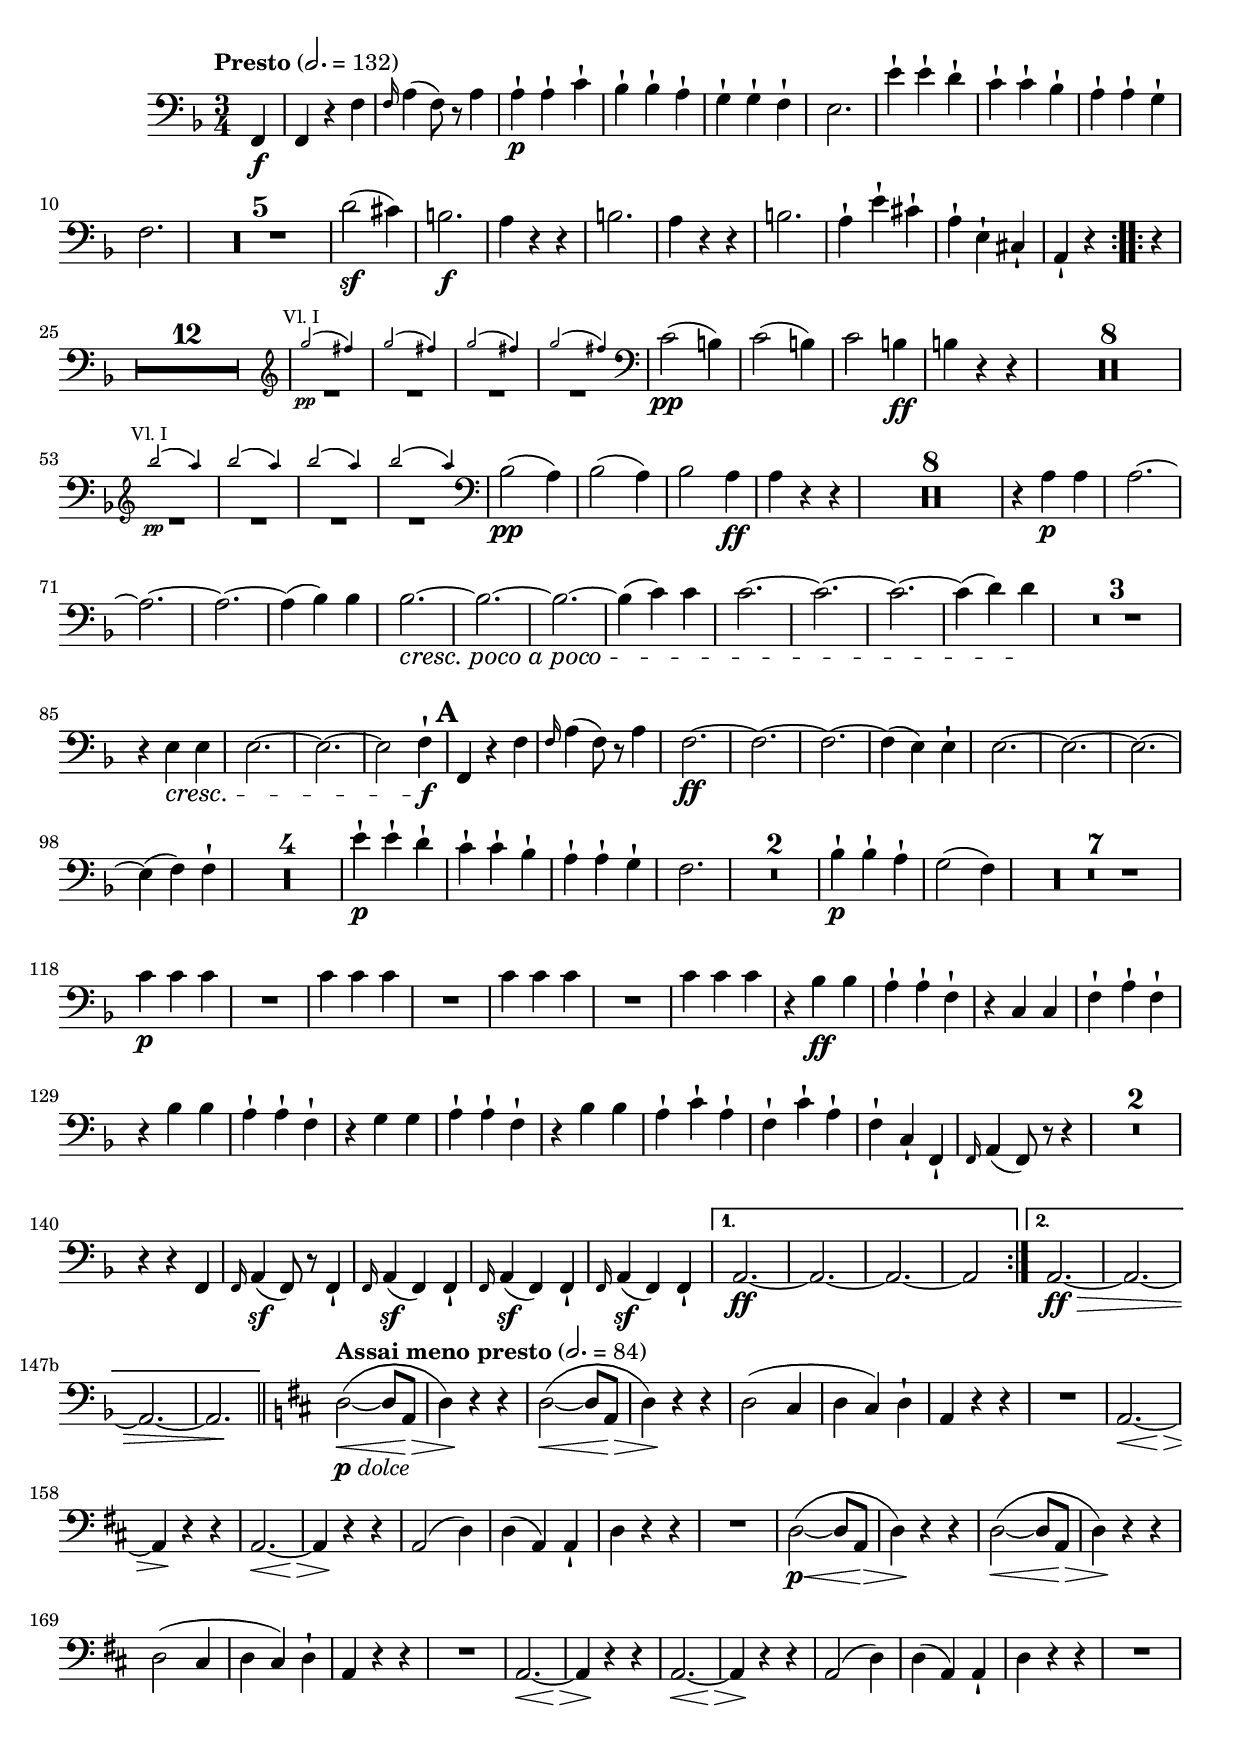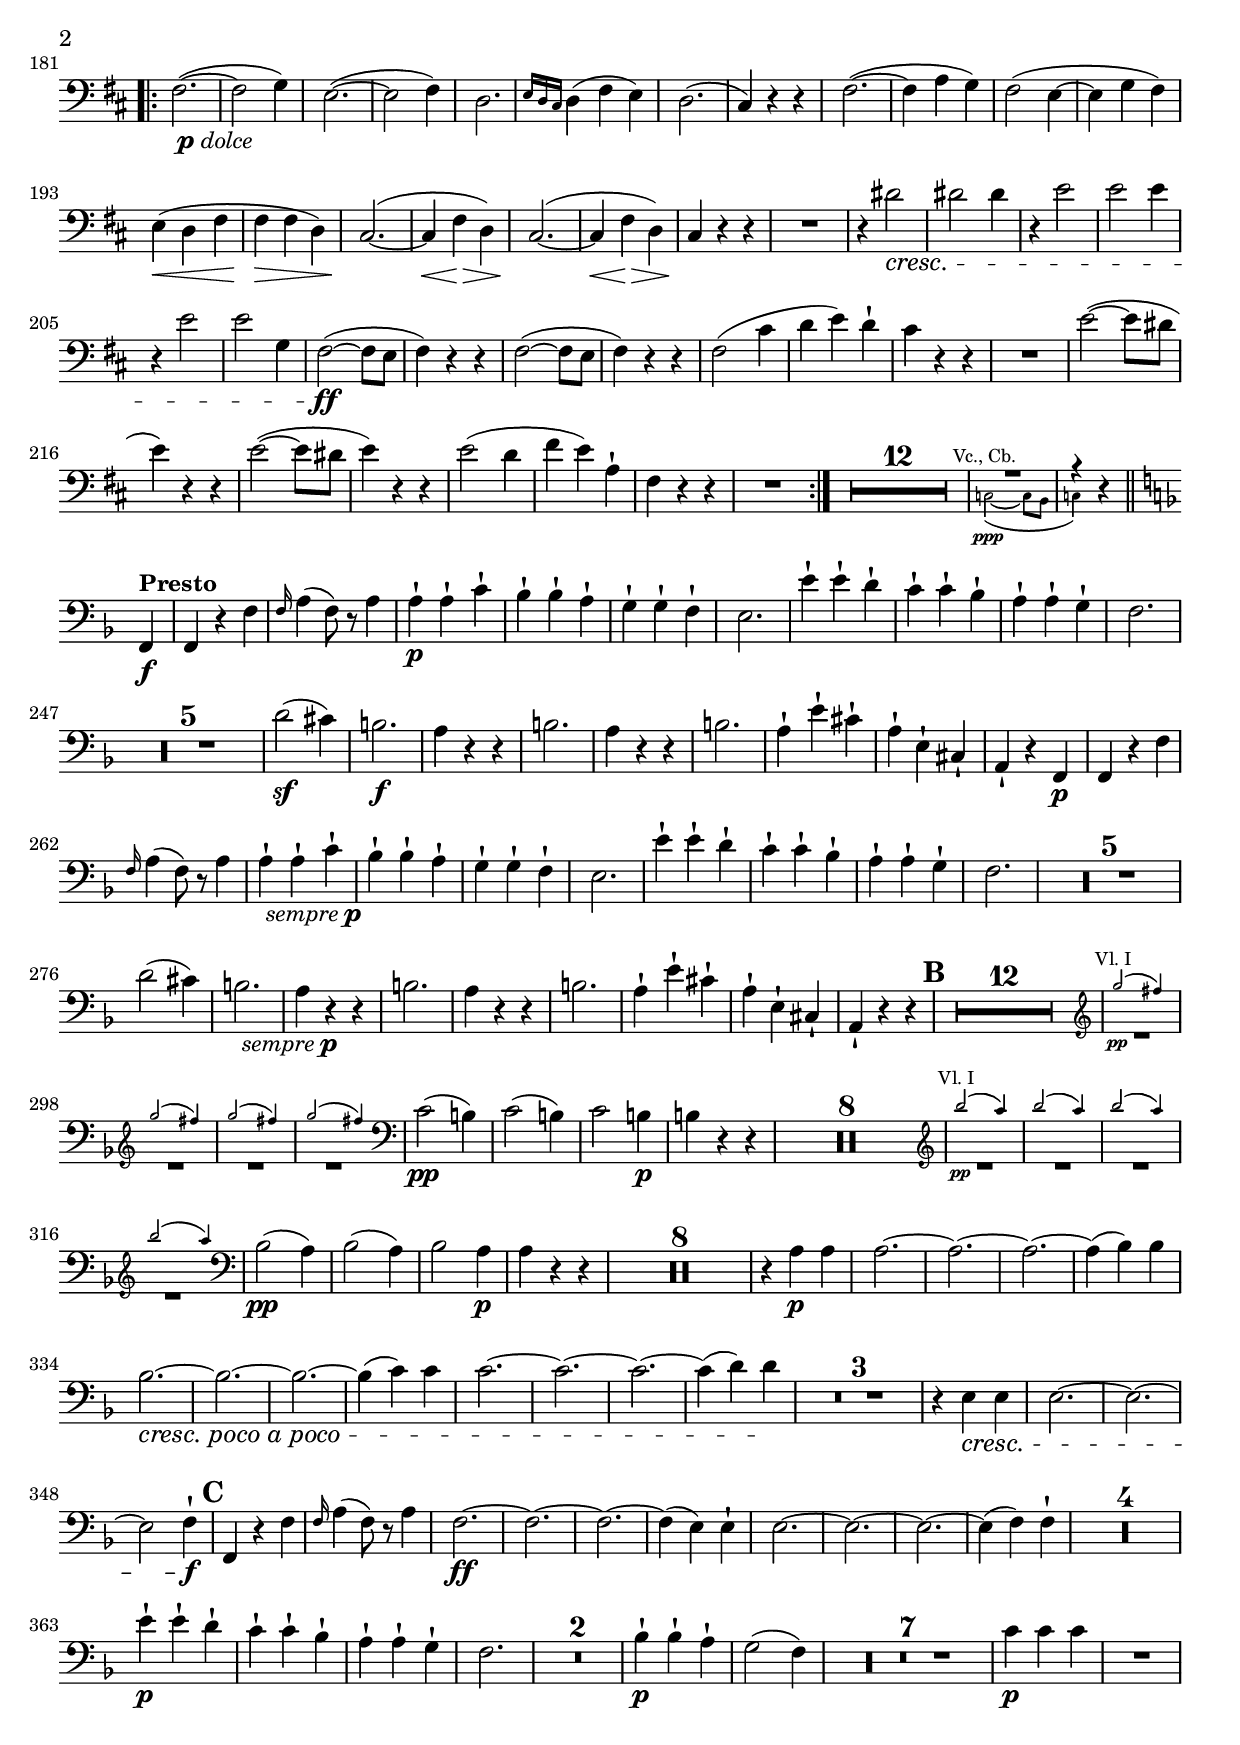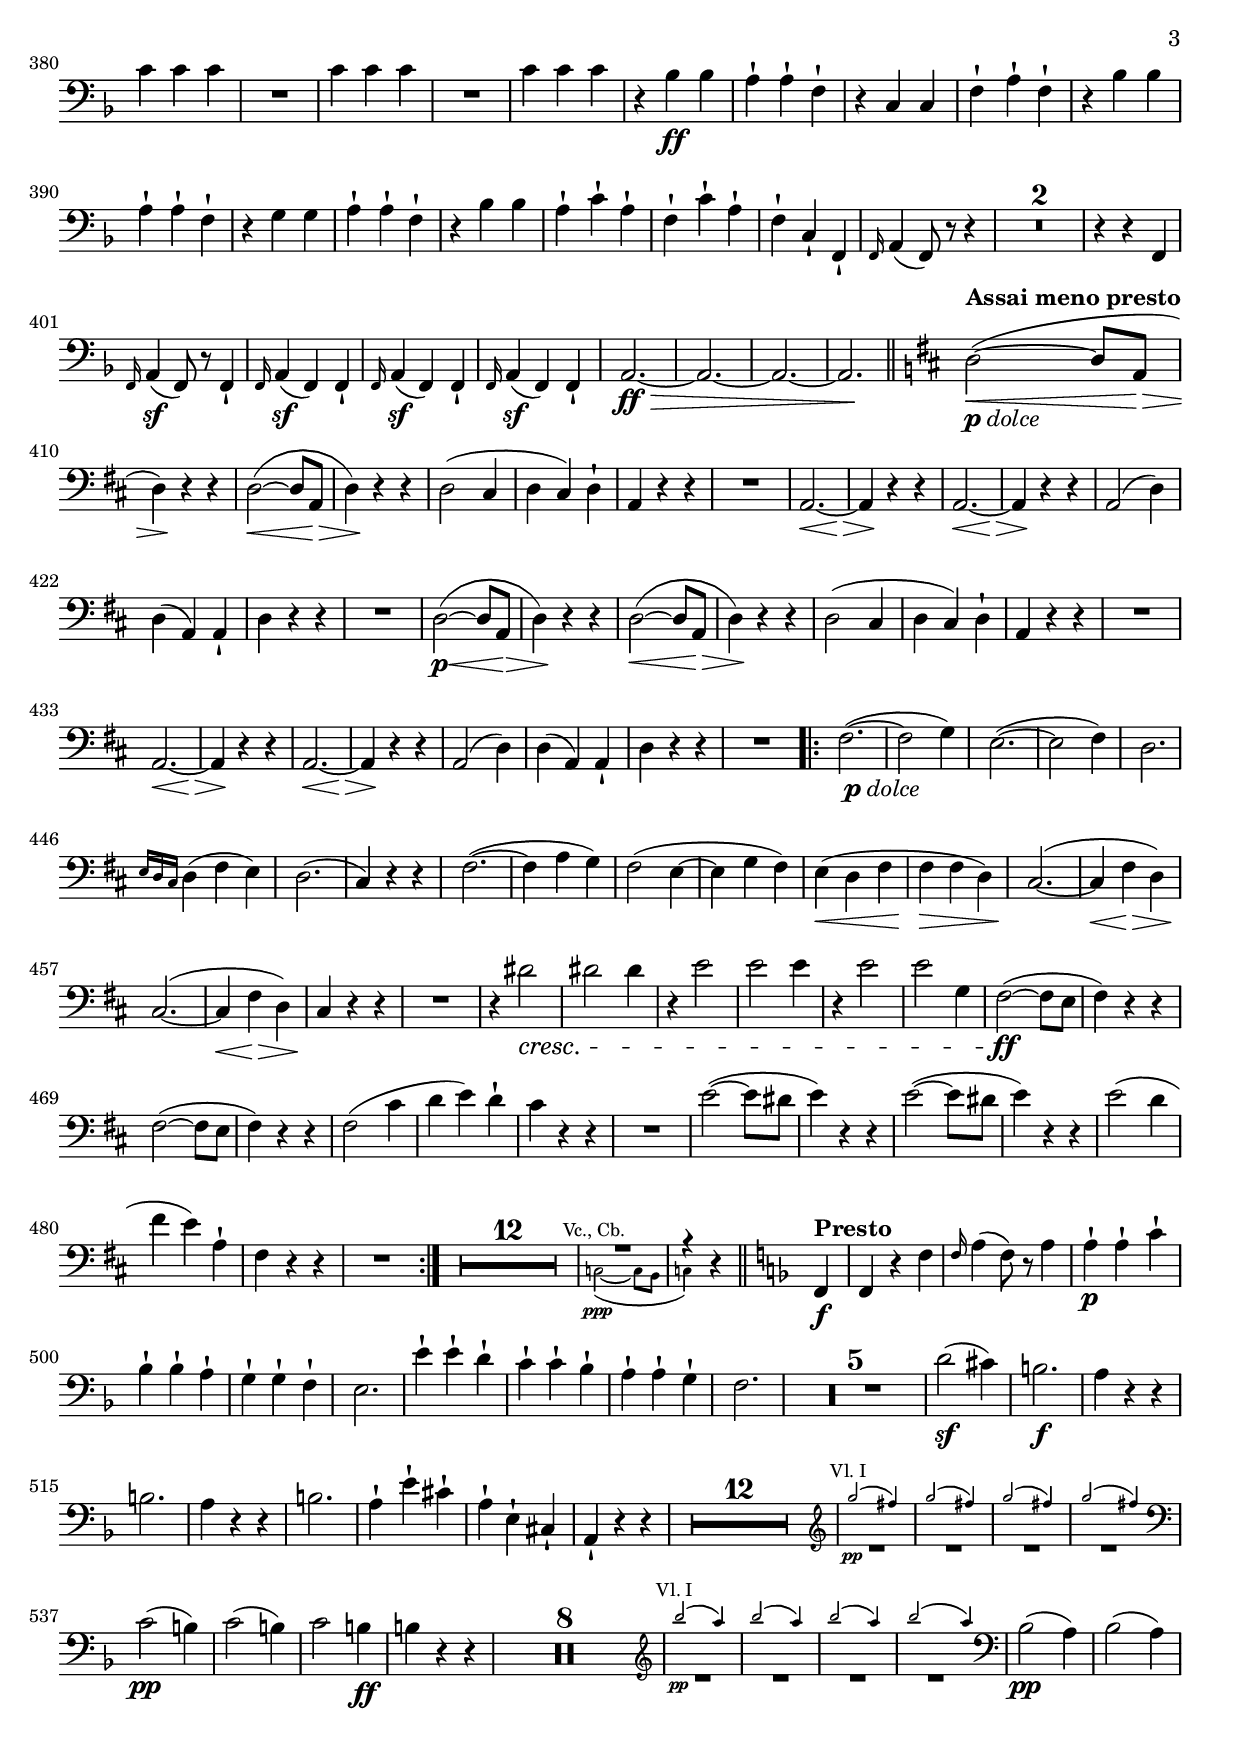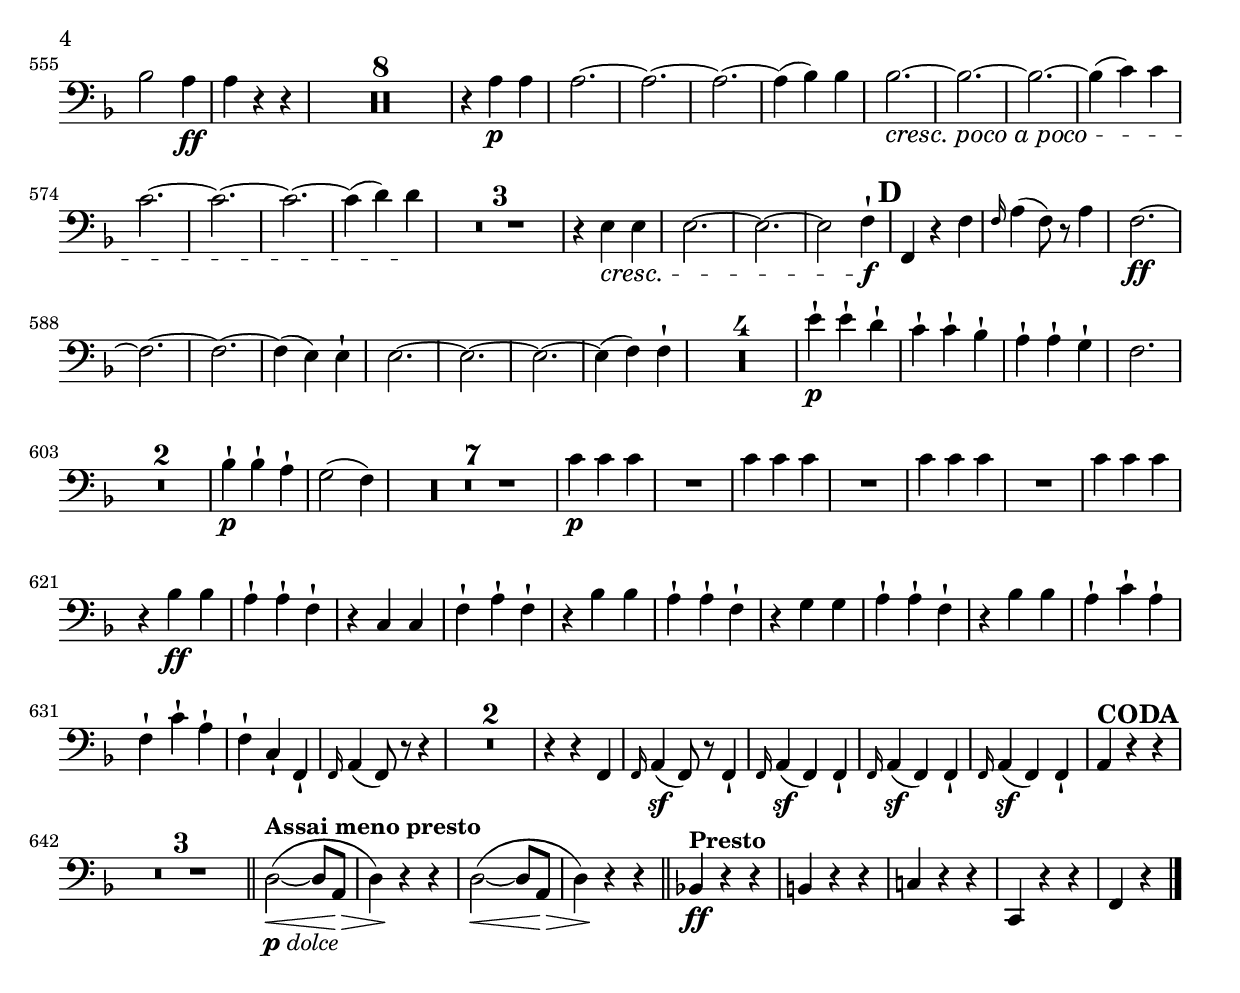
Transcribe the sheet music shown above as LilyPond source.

\version "2.24"

\version "2.24"

\include "../../definitions.ly"
\version "2.24"

\include "../../definitions.ly"

MCNone_AA = \relative c''' {R2.*23 | r2}

MCNone_AB = \relative c''' {
	r4 |
	R2.*12
	R2.*4
	R2.*12 |
	R2.*4
	R2.*32 |
	% Marque A
	\mark\default
	R2.*56
}

MCVlA_AB = \relative c''' {
	r4 |
	R2.*12
	g2( \pp fis4) |
	g2( fis4) |
	g2( fis4) |
	g2( fis4) |
	R2.*12 |
	bes2( \pp a4) |
	bes2( a4) |
	bes2( a4) |
	bes2( a4) |
	R2.*32 |
	% Marque A
	\mark\default
	R2.*56
}

MCNone_B = \relative c''' {
	R2.*32 |
	\repeat volta 2 {R2.*42 |}
	R2.*13 |
	r2 \section
}

MCVc_B = \relative c {
	R2.*32 |
	\repeat volta 2 {R2.*42 |}
	R2.*12 |
	c2(~ \ppp c8 b8 |
	c4) r4 \section
}


\addQuote "M3Vl1" {
	\relative c''' {
		\clef treble \time 3/4 \key f \major \tempo "Presto" 2.=132
		\repeat volta 2 {
			\partial 4 r4 |
			\MCNone_AA
		}
		\repeat volta 2 {
			\MCVlA_AB
			\alternative { {R2.*3 | r2} {R2.*4|} }
		} \section
		\key d \major \tempo "Assai meno presto" 2.=84
		\MCNone_B
		\key f \major \tempo "Presto"
		r4 |
		\MCNone_AA
		r4 |
		\MCNone_AA
		\MCVlA_AB
		R2.*4 | \section
		\key d \major \tempo "Assai meno presto"
		\MCNone_B
		\key f \major \tempo "Presto"
		r4 \f |
		\MCNone_AA
		\MCVlA_AB
		R2.^\markup{\large \bold "CODA"} |
		R2.*3 | \section
		\tempo "Assai meno presto"
		R2.* 4 | \section
		\tempo "Presto"
		R2.*4 |
		\barNumberCheck 653 \partial 2 r2 \fine
	}
}


\addQuote "M3Vc" {
	\relative c {
		\clef bass \time 3/4 \key f \major \tempo "Presto" 2.=132
		\repeat volta 2 {
			\partial 4 r4 |
			\MCNone_AA
		}
		\repeat volta 2 {
			\MCNone_AB
			\alternative { {R2.*3 | r2} {R2.*4|} }
		} \section
		\key d \major \tempo "Assai meno presto" 2.=84
		\MCVc_B
		\key f \major \tempo "Presto"
		r4 |
		\MCNone_AA
		r4 |
		\MCNone_AA
		\MCNone_AB
		R2.*4 | \section
		\key d \major \tempo "Assai meno presto"
		\MCVc_B
		\key f \major \tempo "Presto"
		r4 \f |
		\MCNone_AA
		\MCNone_AB
		R2.^\markup{\large \bold "CODA"} |
		R2.*3 | \section
		\tempo "Assai meno presto"
		R2.* 4 | \section
		\tempo "Presto"
		R2.*4 |
		\barNumberCheck 653 \partial 2 r2 \fine
	}
}


voicebeethovenHxmouvementDxbassonCxmdAA = \absolute {
	f,4 r4 f4 |
	\grace{f16} a4( f8) r8 a4 |
	\tag #'normal {a4-! \p} \tag #'special {a4-! \semprep} a4-! c'4-! |
	bes4-! bes4-! a4-! |
	g4-! g4-! f4-! |
	e2. |
	e'4-! e'4-! d'4-! |
	c'4-! c'4-! bes4-! |
	a4-! a4-! g4-! |
	f2. |
	R2.*5 |
	\tag #'normal {d'2( \sf} \tag #'special {d'2(} cis'4) |
	\tag #'normal {b2. \f} \tag #'special {b2. \semprep} |
	a4 r4 r4 |
	b2. |
	a4 r4 r4 |
	b2. |
	a4-! e'4-! cis'4-! |
	a4-! e4-! cis4-! |
	a,4-! r4
}

voicebeethovenHxmouvementDxbassonCxmdAB = \absolute {
	r4 |
	\tag #'special {\mark\default}
	R2.*12 |
	\cueDuringWithClef #"M3Vl1" #UP "treble" {<>^\markup {\center-align \tiny "Vl. I"} R2.*4} |
	c'2( \pp b4) |
	c'2( b4) |
	c'2 \tag #'normal {b4 \ff} \tag #'special {b4 \p} |
	b4 r4 r4 |
	R2.*8 |
	\cueDuringWithClef #"M3Vl1" #UP "treble" {<>^\markup {\center-align \tiny "Vl. I"} R2.*4} |
	bes2( \pp a4) |
	bes2( a4) |
	bes2 \tag #'normal {a4 \ff} \tag #'special {a4 \p} |
	a4 r4 r4 |
	R2.*8 |
	r4 a4 \p a4 |
	a2.~ |
	a2.~ |
	a2.~ |
	a4( bes4) bes4 |
	bes2.~ \crescpoco |
	bes2.~ |
	bes2.~ |
	bes4( c'4) c'4 |
	c'2.~ |
	c'2.~ |
	c'2.~ |
	c'4( d'4) d'4 \! |
	R2.*3 |
	r4 e4 \cresc e4 |
	e2.~ |
	e2.~ |
	e2 f4-! \f |
	\mark\default
	f,4 r4 f4 |
	\grace{f16} a4( f8) r8 a4 |
	f2.~ \ff |
	f2.~ |
	f2.~ |
	f4( e4) e4-! |
	e2.~ |
	e2.~ |
	e2.~ |
	e4( f4) f4-! |
	R2.*4 |
	e'4-! \p e'4-! d'4-! |
	c'4-! c'4-! bes4-! |
	a4-! a4-! g4-! |
	f2. |
	R2.*2 |
	bes4-! \p bes4-! a4-! |
	g2( f4) |
	R2.*7 |
	c'4 \p c'4 c'4 |
	R2. |
	c'4 c'4 c'4 |
	R2. |
	c'4 c'4 c'4 |
	R2. |
	c'4 c'4 c'4 |
	r4 bes4 \ff bes4 |
	a4-! a4-! f4-! |
	r4 c4 c4 |
	f4-! a4-! f4-! |
	r4 bes4 bes4 |
	a4-! a4-! f4-! |
	r4 g4 g4 |
	a4-! a4-! f4-! |
	r4 bes4 bes4 |
	a4-! c'4-! a4-! |
	f4-! c'4-! a4-! |
	f4-! c4-! f,4-! |
	\grace{f,16} a,4( f,8) r8 r4 |
	R2.*2 |
	r4 r4 f,4 |
	\grace{f,16} a,4( \sf f,8) r8 f,4-! |
	\grace{f,16} a,4( \sf f,4) f,4-! |
	\grace{f,16} a,4( \sf f,4) f,4-! |
	\grace{f,16} a,4( \sf f,4) f,4-! |
}

voicebeethovenHxmouvementDxbassonCxmdB = \absolute {
	d2(~ _\markup{\dynamic "p" \italic "dolce"} \< d8 a,8 \> |
	\after 8 \! d4) r4 r4 |
	d2(~ \< d8 a,8 \> |
	\after 8 \!d4) r4 r4 |
	d2( cis4 |
	d4 cis4) d4-! |
	a,4 r4 r4 |
	R2. |
	<>\< \after 8*5 \> a,2.~ |
	\after 8 \! a,4 r4 r4 |
	<>\< \after 8*5 \> a,2.~ |
	\after 8 \! a,4 r4 r4 |
	a,2( d4) |
	d4( a,4) a,4-! |
	d4 r4 r4 |
	R2. |
	\once\override Hairpin.bound-padding = #0.1 % p< moins moche.
	d2(~ \p \< d8 a,8 \> |
	\after 8 \! d4) r4 r4 |
	d2(~ \< d8 a,8 \> |
	\after 8 \! d4) r4 r4 |
	d2( cis4 |
	d4 cis4) d4-! |
	a,4 r4 r4 |
	R2. |
	<>\< \after 8*5 \> a,2.~ |
	\after 8 \! a,4 r4 r4 |
	<>\< \after 8*5 \> a,2.~ |
	\after 8 \! a,4 r4 r4 |
	a,2( d4) |
	d4( a,4) a,4-! |
	d4 r4 r4 |
	R2. |
	\repeat volta 2 {
		fis2.(~ \pdolce |
		fis2 g4) |
		e2.(~ |
		e2 fis4) |
		d2. |
		\grace{e16 d cis} d4( fis4 e4) |
		d2.( |
		cis4) r4 r4 |
		fis2.(~ |
		fis4 a4 g4) |
		fis2( e4~ |
		e4 g4 fis4) |
		% TODO: il faudrait mettre des liasons de phrasé ici.
		e4( \< d4 fis4 |
		fis4 \> fis4 d4) |
		cis2.(~ \! |
		cis4 \< fis4 \> d4) |
		cis2.(~ \!  |
		cis4 \< fis4 \> d4) |
		cis4 \! r4 r4 |
		R2. |
		r4 dis'2 \cresc |
		dis'2 dis'4 |
		r4 e'2 |
		e'2 e'4 |
		r4 e'2 |
		e'2 g4 |
		fis2(~ \ff fis8 e8 |
		fis4) r4 r4 |
		fis2(~ fis8 e8 |
		fis4) r4 r4 |
		fis2( cis'4 |
		d'4 e'4) d'4-! |
		cis'4 r4 r4 |
		R2. |
		e'2(~ e'8 dis'8 |
		e'4) r4 r4 |
		e'2(~ e'8 dis'8 |
		e'4) r4 r4 |
		e'2( d'4 |
		fis'4 e'4) a4-! |
		fis4 r4 r4 |
		R2. |
	}
	R2.*12 |
	\cueDuring #"M3Vc" #DOWN {
		<>^\markup {\center-align \tiny "Vc., Cb."}
		R2. |
		r4
	} r4 \section
}

voicebeethovenHxmouvementDxbassonCxmd = \absolute {
	\include "../../parametres.ly"
	\clef bass \time 3/4 \key f \major \tempo "Presto" 2.=132
	\repeat volta 2 {
		\partial 4 f,4 \f |
		\keepWithTag #'normal \voicebeethovenHxmouvementDxbassonCxmdAA
	} \repeat volta 2 {
		\keepWithTag #'normal \voicebeethovenHxmouvementDxbassonCxmdAB
		\alternative {
			{
				a,2.~ \ff |
				a,2.~ |
				a,2.~ |
				a,2 |
			}{
				a,2.~ \ff \> |
				a,2.~ |
				a,2.~ |
				\after 4 \! a,2. |
			}
		}
	} \section
	\key d \major \tempo "Assai meno presto" 2.=84
	\voicebeethovenHxmouvementDxbassonCxmdB
	\key f \major \tempo "Presto"
	f,4 \f |
	\keepWithTag #'normal \voicebeethovenHxmouvementDxbassonCxmdAA
	f,4 \p |
	\keepWithTag #'special \voicebeethovenHxmouvementDxbassonCxmdAA
	\keepWithTag #'special \voicebeethovenHxmouvementDxbassonCxmdAB
	a,2.~ \ff \> |
	a,2.~ |
	a,2.~ |
	\after 4 \! a,2. | \section
	\key d \major \tempo "Assai meno presto"
	\voicebeethovenHxmouvementDxbassonCxmdB
	\key f \major \tempo "Presto"
	f,4 \f |
	\keepWithTag #'normal \voicebeethovenHxmouvementDxbassonCxmdAA
	\keepWithTag #'normal \voicebeethovenHxmouvementDxbassonCxmdAB
	a,4^\markup{\large \bold "CODA"} r4 r4 |
	R2.*3 | \section
	\tempo "Assai meno presto"
	% TODO : trouver mieux pour le \pdolce
	d2(~ _\markup{\dynamic "p" \italic "dolce"} \< d8 a,8 \> |
	\after 8 \! d4) r4 r4 |
	d2(~ \< d8 a,8 \> |
	\after 8 \! d4) r4 r4 | \section
	\tempo "Presto"
	bes,!4 \ff r4 r4 |
	b,4 r4 r4 |
	c!4 r4 r4 |
	c,4 r4 r4 |
	\barNumberCheck 653 \partial 2 f,4 r4 | \fine
}


\score {
	\new Staff \voicebeethovenHxmouvementDxbassonCxmd
	\layout { }
}
